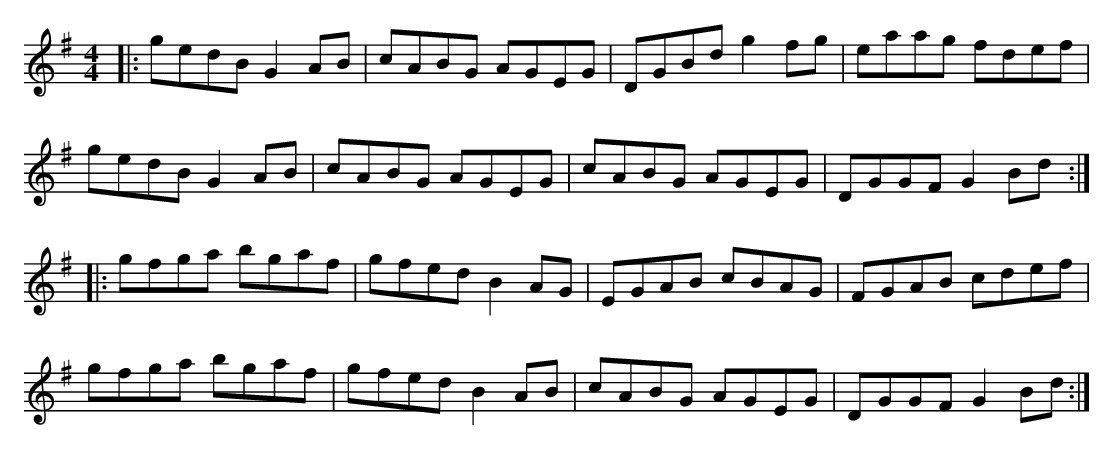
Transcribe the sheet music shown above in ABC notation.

X:1
M:4/4
K:G
|:gedB G2AB|cABG AGEG|DGBd g2fg|eaag fdef|
gedB G2AB|cABG AGEG|cABG AGEG|DGGF G2Bd:|
|:gfga bgaf|gfed B2 AG|EGAB cBAG|FGAB cdef|
gfga bgaf|gfed B2 AB|cABG AGEG|DGGF G2Bd:|
